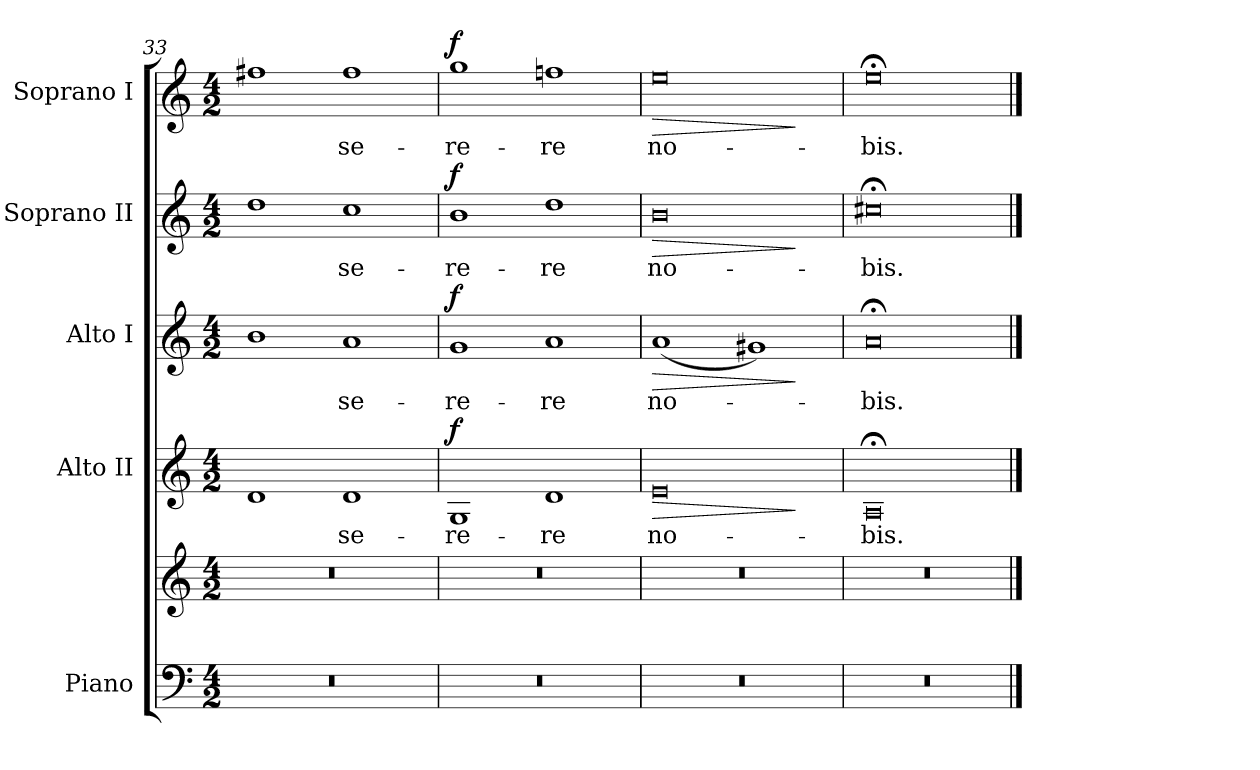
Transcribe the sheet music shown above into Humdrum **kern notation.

**kern	**kern	**kern	**text	**dynam	**kern	**text	**dynam	**kern	**text	**dynam	**kern	**text	**dynam
*part5	*part5	*part4	*part4	*part4	*part3	*part3	*part3	*part2	*part2	*part2	*part1	*part1	*part1
*staff6	*staff5	*staff4	*staff4	*staff4	*staff3	*staff3	*staff3	*staff2	*staff2	*staff2	*staff1	*staff1	*staff1
*I"Piano	*	*I"Alto II	*	*	*I"Alto I	*	*	*I"Soprano II	*	*	*I"Soprano I	*	*
*I'Pno	*	*	*	*	*	*	*	*I'Pno	*	*	*I'Pno	*	*
*clefF4	*clefG2	*clefG2	*	*	*clefG2	*	*	*clefG2	*	*	*clefG2	*	*
*k[]	*k[]	*k[]	*	*	*k[]	*	*	*k[]	*	*	*k[]	*	*
*M4/2	*M4/2	*M4/2	*	*	*M4/2	*	*	*M4/2	*	*	*M4/2	*	*
=33	=33	=33	=33	=33	=33	=33	=33	=33	=33	=33	=33	=33	=33
0r	0r	1d	.	.	1b	.	.	1dd	.	.	1ff#X	.	.
!	!	!	!LO:LY:b	!	!	!LO:LY:b	!	!	!LO:LY:b	!	!	!LO:LY:b	!
.	.	1d	-se-	.	1a	-se-	.	1cc	-se-	.	1ff#	-se-	.
=34	=34	=34	=34	=34	=34	=34	=34	=34	=34	=34	=34	=34	=34
!	!	!	!LO:LY:b	!LO:DY:b	!	!LO:LY:b	!LO:DY:b	!	!LO:LY:b	!LO:DY:b	!	!LO:LY:b	!LO:DY:b
0r	0r	1G	-re-	f	1g	-re-	f	1b	-re-	f	1gg	-re-	f
!	!	!	!LO:LY:b	!	!	!LO:LY:b	!	!	!LO:LY:b	!	!	!LO:LY:b	!
.	.	1d	-re	.	1a	-re	.	1dd	-re	.	1ffn	-re	.
=35	=35	=35	=35	=35	=35	=35	=35	=35	=35	=35	=35	=35	=35
!	!	!	!LO:LY:b	!LO:HP:b	!	!LO:LY:b	!LO:HP:b	!	!LO:LY:b	!LO:HP:b	!	!LO:LY:b	!LO:HP:b
0r	0r	0e	no-	>	(<1a	no-	>	0b	no-	>	0ee	no-	>
.	.	.	.	.	1g#X)	.	.	.	.	.	.	.	.
.	.	.	.	]	.	.	]	.	.	]	.	.	]
=36	=36	=36	=36	=36	=36	=36	=36	=36	=36	=36	=36	=36	=36
!	!	!	!LO:LY:b	!	!	!LO:LY:b	!	!	!LO:LY:b	!	!	!LO:LY:b	!
0r	0r	0A;<	-bis.	.	0a;<	-bis.	.	0cc#X;<	-bis.	.	0ee;<	-bis.	.
==	==	==	==	==	==	==	==	==	==	==	==	==	==
*-	*-	*-	*-	*-	*-	*-	*-	*-	*-	*-	*-	*-	*-
